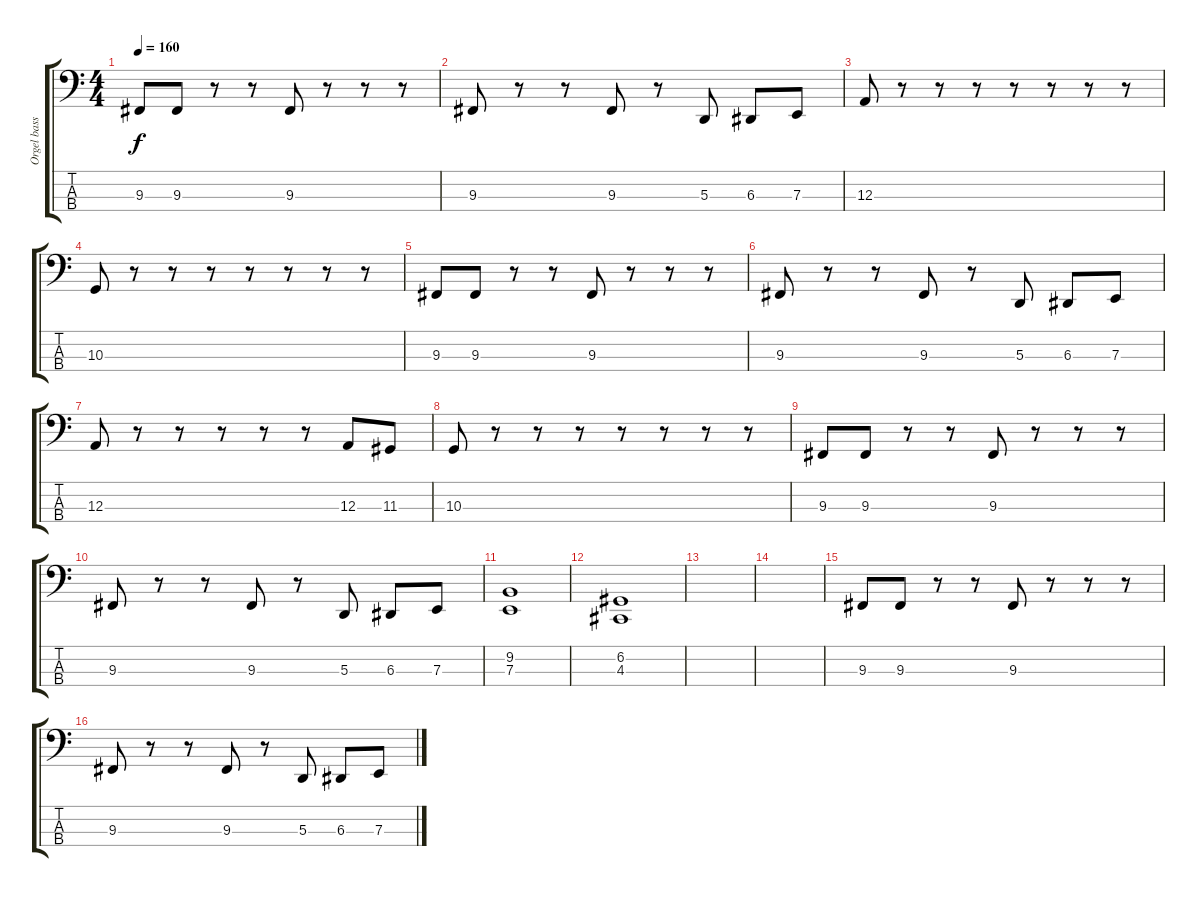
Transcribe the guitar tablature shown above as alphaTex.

\track ("Orgel bass" "Orgel bass") {instrument reedorgan}
\staff {score tabs}
\tuning (G2 D2 A1 E1) {hide}
\ts (4 4)
\tempo 160
\clef f4
\ks c
9.3.8{dy f} 9.3.8 r.8 r.8 9.3.8 r.8 r.8 r.8 |
9.3.8 r.8 r.8 9.3.8 r.8 5.3.8 6.3.8 7.3.8 |
12.3.8 r.8 r.8 r.8 r.8 r.8 r.8 r.8 |
10.3.8 r.8 r.8 r.8 r.8 r.8 r.8 r.8 |
9.3.8 9.3.8 r.8 r.8 9.3.8 r.8 r.8 r.8 |
9.3.8 r.8 r.8 9.3.8 r.8 5.3.8 6.3.8 7.3.8 |
12.3.8 r.8 r.8 r.8 r.8 r.8 12.3.8 11.3.8 |
10.3.8 r.8 r.8 r.8 r.8 r.8 r.8 r.8 |
9.3.8 9.3.8 r.8 r.8 9.3.8 r.8 r.8 r.8 |
9.3.8 r.8 r.8 9.3.8 r.8 5.3.8 6.3.8 7.3.8 |
(9.2 7.3).1 |
(6.2 4.3).1 |
|
|
9.3.8 9.3.8 r.8 r.8 9.3.8 r.8 r.8 r.8 |
9.3.8 r.8 r.8 9.3.8 r.8 5.3.8 6.3.8 7.3.8
